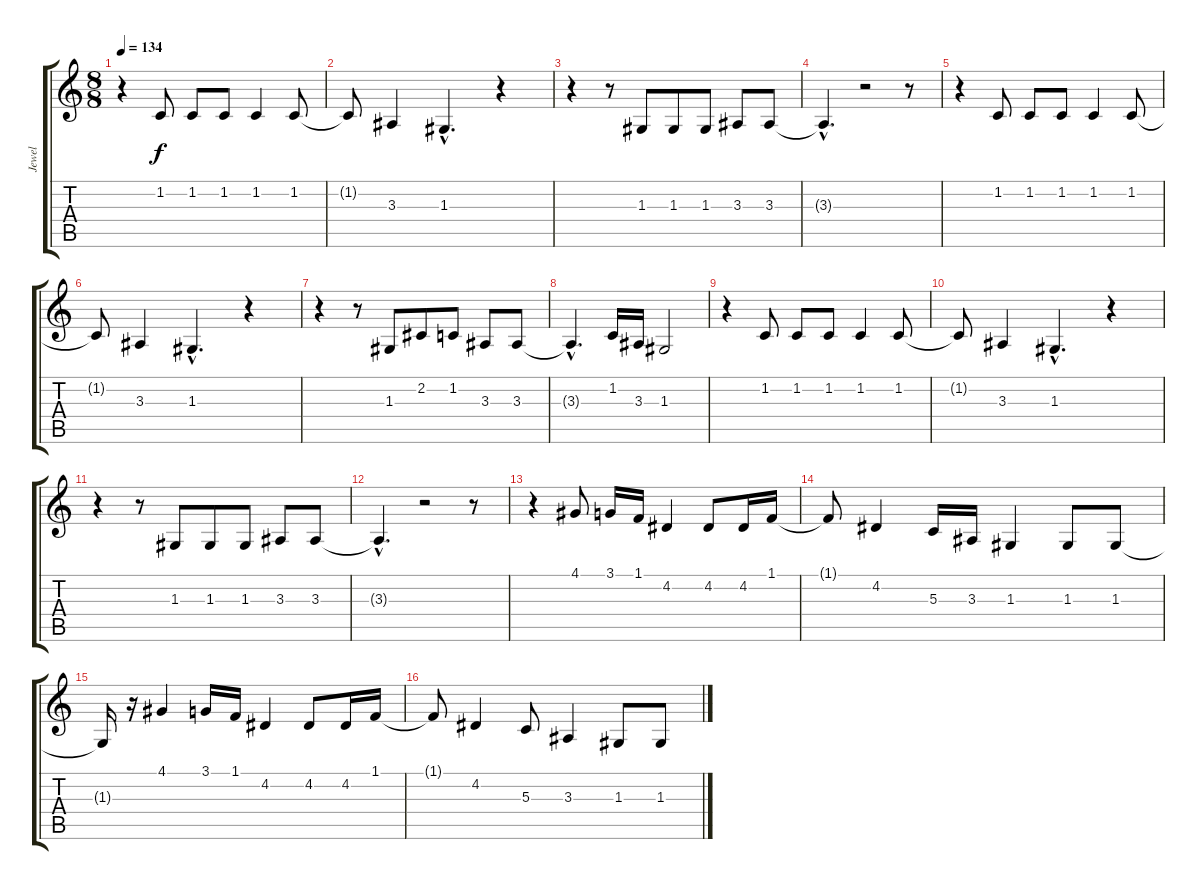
\track ("Jewel" "Jewel") {instrument recorder}
\staff {score tabs}
\tuning (E4 B3 G3 D3 A2 E2) {hide}
\ts (8 8)
\tempo 134
\clef g2
\ks c
r.4{dy f} 1.2.8 1.2.8 1.2.8 1.2.4 1.2.8 |
1.2{t}.8 3.3.4 1.3{hac}.4{d} r.4 |
r.4 r.8 1.3.8 1.3.8 1.3.8 3.3.8 3.3.8 |
3.3{hac t}.4{d} r.2 r.8 |
r.4 1.2.8 1.2.8 1.2.8 1.2.4 1.2.8 |
1.2{t}.8 3.3.4 1.3{hac}.4{d} r.4 |
r.4 r.8 1.3.8 2.2.8 1.2.8 3.3.8 3.3.8 |
3.3{hac t}.4{d} 1.2.16 3.3.16 1.3.2 |
r.4 1.2.8 1.2.8 1.2.8 1.2.4 1.2.8 |
1.2{t}.8 3.3.4 1.3{hac}.4{d} r.4 |
r.4 r.8 1.3.8 1.3.8 1.3.8 3.3.8 3.3.8 |
3.3{hac t}.4{d} r.2 r.8 |
r.4 4.1.8 3.1.16 1.1.16 4.2.4 4.2.8 4.2.16 1.1.16 |
1.1{t}.8 4.2.4 5.3.16 3.3.16 1.3.4 1.3.8 1.3.8 |
1.3{t}.16 r.16 4.1.4 3.1.16 1.1.16 4.2.4 4.2.8 4.2.16 1.1.16 |
1.1{t}.8 4.2.4 5.3.8 3.3.4 1.3.8 1.3.8
